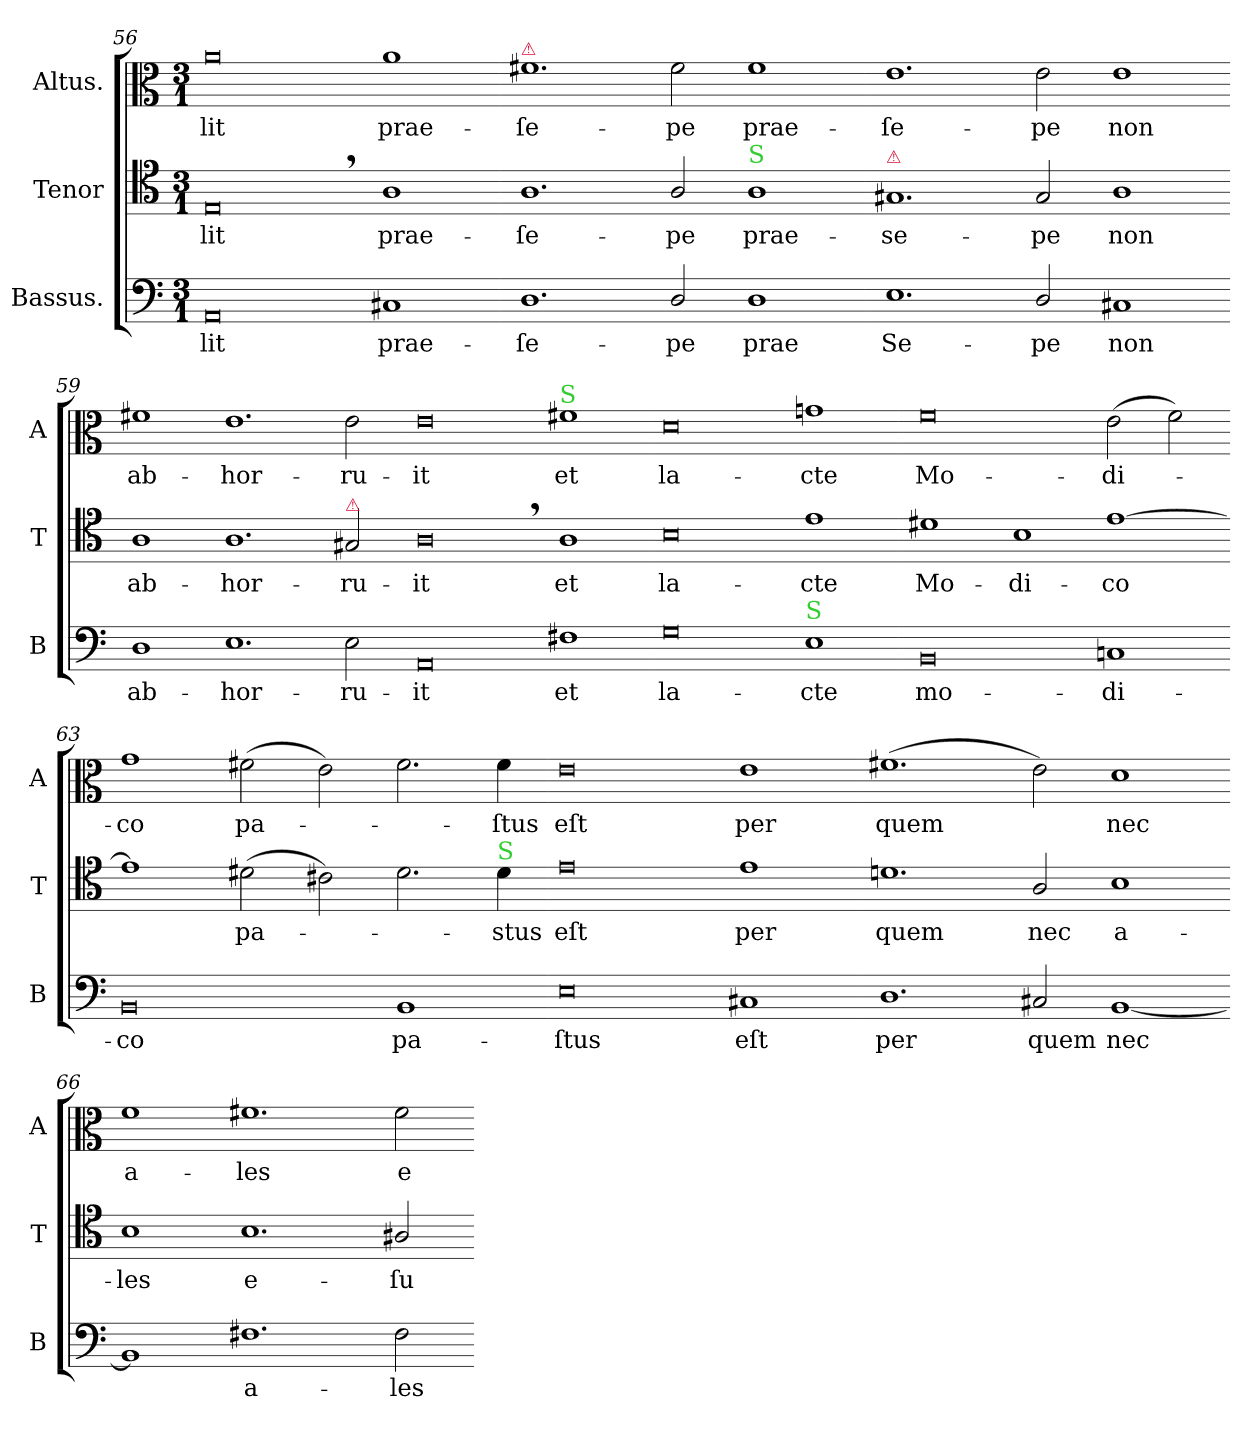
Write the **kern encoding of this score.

**kern	**text	**kern	**text	**kern	**text
*part3	*part3	*part2	*part2	*part1	*part1
*staff3	*staff3	*staff2	*staff2	*staff1	*staff1
*I"Bassus.	*	*I"Tenor	*	*I"Altus.	*
*I'B	*	*I'T	*	*I'A	*
*clefF4	*	*clefC4	*	*clefC3	*
*k[]	*	*k[]	*	*k[]	*
*M3/1	*	*M3/1	*	*M3/1	*
=56	=56	=56	=56	=56	=56
0AA	-lit	0E,<	-lit	0a	-lit
1C#X	prae-	1A	prae-	1a	prae-
=57-	=57-	=57-	=57-	=57-	=57-
!	!	!	!	!LO:TX:a:color=crimson:t=⚠	!
1.D	-ſe-	1.A	-ſe-	1.f#X	-ſe-
2D/	-pe	2A/	-pe	2f#\	-pe
!	!	!LO:TX:a:color=limegreen:t=S	!	!	!
1D	prae	1A	prae-	1f#	prae-
=58-	=58-	=58-	=58-	=58-	=58-
!	!	!LO:TX:a:color=crimson:t=⚠	!	!	!
1.E	Se-	1.G#X	-se-	1.e	-ſe-
2D/	-pe	2G#/	-pe	2e\	-pe
1C#X	non	1A	non	1e	non
=59-	=59-	=59-	=59-	=59-	=59-
1D	ab-	1A	ab-	1f#X	ab-
1.E	-hor-	1.A	-hor-	1.e	-hor-
!	!	!LO:TX:a:color=crimson:t=⚠	!	!	!
2E\	-ru-	2G#X/	-ru-	2e\	-ru-
=60-	=60-	=60-	=60-	=60-	=60-
0AA	-it	0A,<	-it	0e	-it
!	!	!	!	!LO:TX:a:color=limegreen:t=S	!
1F#X	et	1A	et	1f#X	et
=61-	=61-	=61-	=61-	=61-	=61-
0G	la-	0B	la-	0d	la-
!LO:TX:a:color=limegreen:t=S	!	!	!	!	!
1E	-cte	1e	-cte	1gn	-cte
=62-	=62-	=62-	=62-	=62-	=62-
0BB	mo-	1d#X	Mo-	0f#	Mo-
.	.	1B	-di-	.	.
1Cn	-di-	[1e	-co	(2e\	-di-
.	.	.	.	2f#\)	.
=63-	=63-	=63-	=63-	=63-	=63-
0BB	-co	1e]	.	1g	-co
.	.	(2d#X\	pa-	(2f#X\	pa-
.	.	2c#X\)	.	2e\)	.
1BB	pa-	2.d#\	.	2.f#\	.
!	!	!LO:TX:a:color=limegreen:t=S	!	!	!
.	.	4d#\	-stus	4f#\	-ſtus
=64-	=64-	=64-	=64-	=64-	=64-
0E	-ſtus	0e	eſt	0e	eſt
1C#X	eſt	1e	per	1e	per
=65-	=65-	=65-	=65-	=65-	=65-
1.D	per	1.dn	quem	(1.f#X	quem
2C#X/	quem	2A/	nec	2e\)	.
[1BB	nec	1B	a-	1d	nec
=66-	=66-	=66-	=66-	=66-	=66-
1BB]	.	1B	-les	1f#	a-
1.F#X	a-	1.B	e-	1.f#X	-les
2F#\	-les	2A#X/	-ſu-	2f#\	e-
=-	=-	=-	=-	=-	=-
*-	*-	*-	*-	*-	*-
